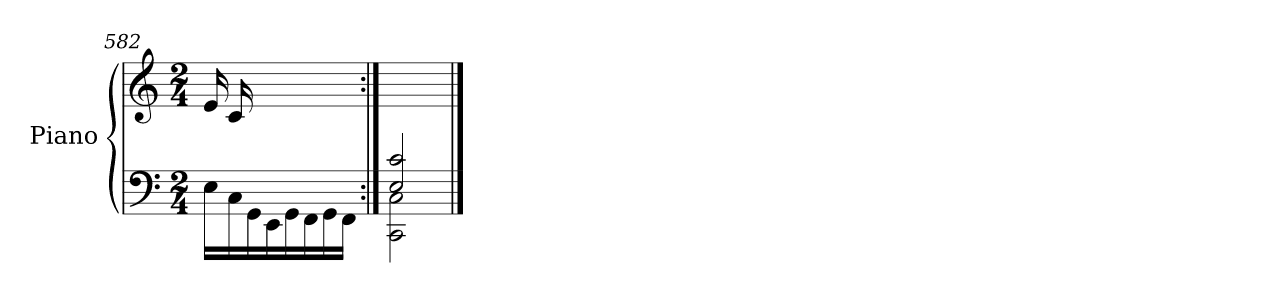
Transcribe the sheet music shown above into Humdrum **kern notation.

**kern	**kern
*part1	*part1
*staff2	*staff1
*I"Piano	*
*I'Pno.	*
*clefF4	*clefG2
*k[]	*k[]
*M2/4	*M2/4
=582	=582
*^	*
8ryy	16E\LL	16e/LL
.	16C\	16c/
16G/	16GG\	4.ryy
16E/	16EE\	.
16G/	16GG\	.
16F/	16FF\	.
16G/	16GG\	.
16F/JJ	16FF\JJ	.
=583:|!	=583:|!	=583:|!
2E/ 2c/	2CC\ 2C\	2ryy
*v	*v	*
==	==
*-	*-
